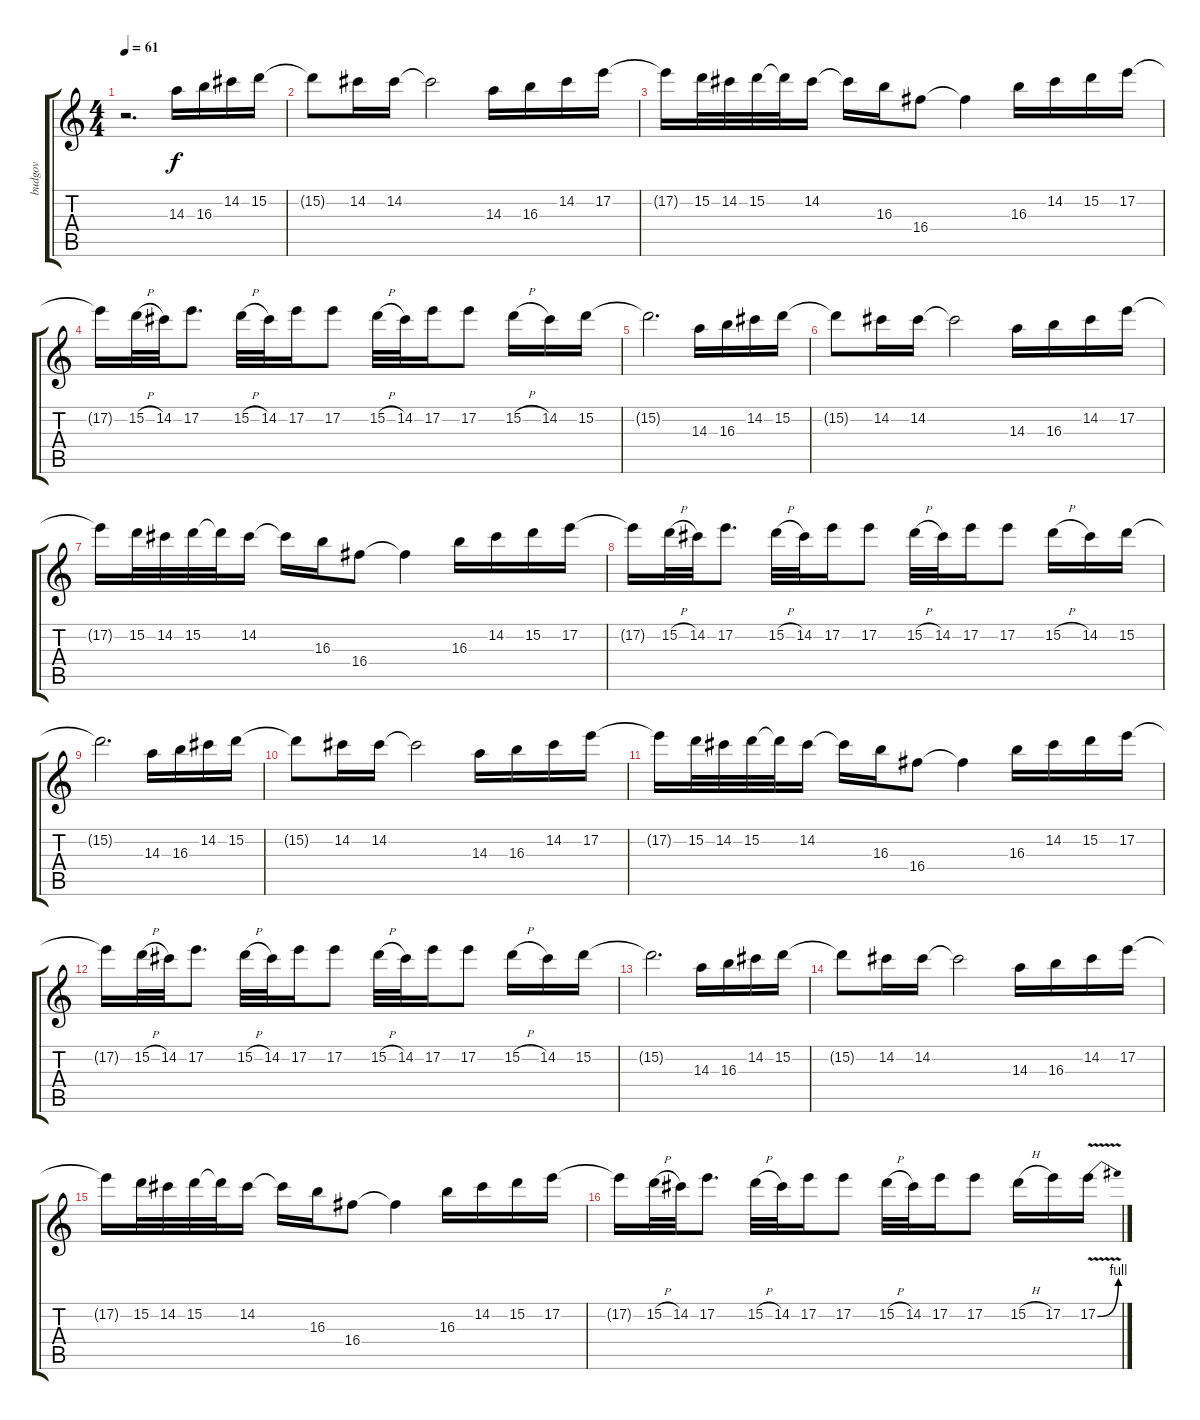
\track ("budgov" "budgov") {instrument distortionguitar}
\staff {score tabs}
\tuning (E4 B3 G3 D3 A2 E2) {hide}
\ts (4 4)
\tempo 61
\clef g2
\ks c
r.2{d dy f instrument distortionguitar} 14.3.16 16.3.16 14.2.16 15.2.16 |
15.2{t}.8 14.2.16 14.2.16 14.2{t}.2 14.3.16 16.3.16 14.2.16 17.2.16 |
17.2{t}.16 15.2.32 14.2.32 15.2.32 15.2{t}.32 14.2.16 14.2{t}.16 16.3.16 16.4.8 16.4{t}.4 16.3.16 14.2.16 15.2.16 17.2.16 |
17.2{t}.16 15.2{h}.32 14.2.32 17.2.8{d} 15.2{h}.32 14.2.32 17.2.16 17.2.8 15.2{h}.32 14.2.32 17.2.16 17.2.8 15.2{h}.16 14.2.16 15.2.16 |
15.2{t}.2{d} 14.3.16 16.3.16 14.2.16 15.2.16 |
15.2{t}.8 14.2.16 14.2.16 14.2{t}.2 14.3.16 16.3.16 14.2.16 17.2.16 |
17.2{t}.16 15.2.32 14.2.32 15.2.32 15.2{t}.32 14.2.16 14.2{t}.16 16.3.16 16.4.8 16.4{t}.4 16.3.16 14.2.16 15.2.16 17.2.16 |
17.2{t}.16 15.2{h}.32 14.2.32 17.2.8{d} 15.2{h}.32 14.2.32 17.2.16 17.2.8 15.2{h}.32 14.2.32 17.2.16 17.2.8 15.2{h}.16 14.2.16 15.2.16 |
15.2{t}.2{d} 14.3.16 16.3.16 14.2.16 15.2.16 |
15.2{t}.8 14.2.16 14.2.16 14.2{t}.2 14.3.16 16.3.16 14.2.16 17.2.16 |
17.2{t}.16 15.2.32 14.2.32 15.2.32 15.2{t}.32 14.2.16 14.2{t}.16 16.3.16 16.4.8 16.4{t}.4 16.3.16 14.2.16 15.2.16 17.2.16 |
17.2{t}.16 15.2{h}.32 14.2.32 17.2.8{d} 15.2{h}.32 14.2.32 17.2.16 17.2.8 15.2{h}.32 14.2.32 17.2.16 17.2.8 15.2{h}.16 14.2.16 15.2.16 |
15.2{t}.2{d} 14.3.16 16.3.16 14.2.16 15.2.16 |
15.2{t}.8 14.2.16 14.2.16 14.2{t}.2 14.3.16 16.3.16 14.2.16 17.2.16 |
17.2{t}.16 15.2.32 14.2.32 15.2.32 15.2{t}.32 14.2.16 14.2{t}.16 16.3.16 16.4.8 16.4{t}.4 16.3.16 14.2.16 15.2.16 17.2.16 |
17.2{t}.16 15.2{h}.32 14.2.32 17.2.8{d} 15.2{h}.32 14.2.32 17.2.16 17.2.8 15.2{h}.32 14.2.32 17.2.16 17.2.8 15.2{h}.16 17.2.16 17.2{be (bend 0 0 60 4) v}.16
